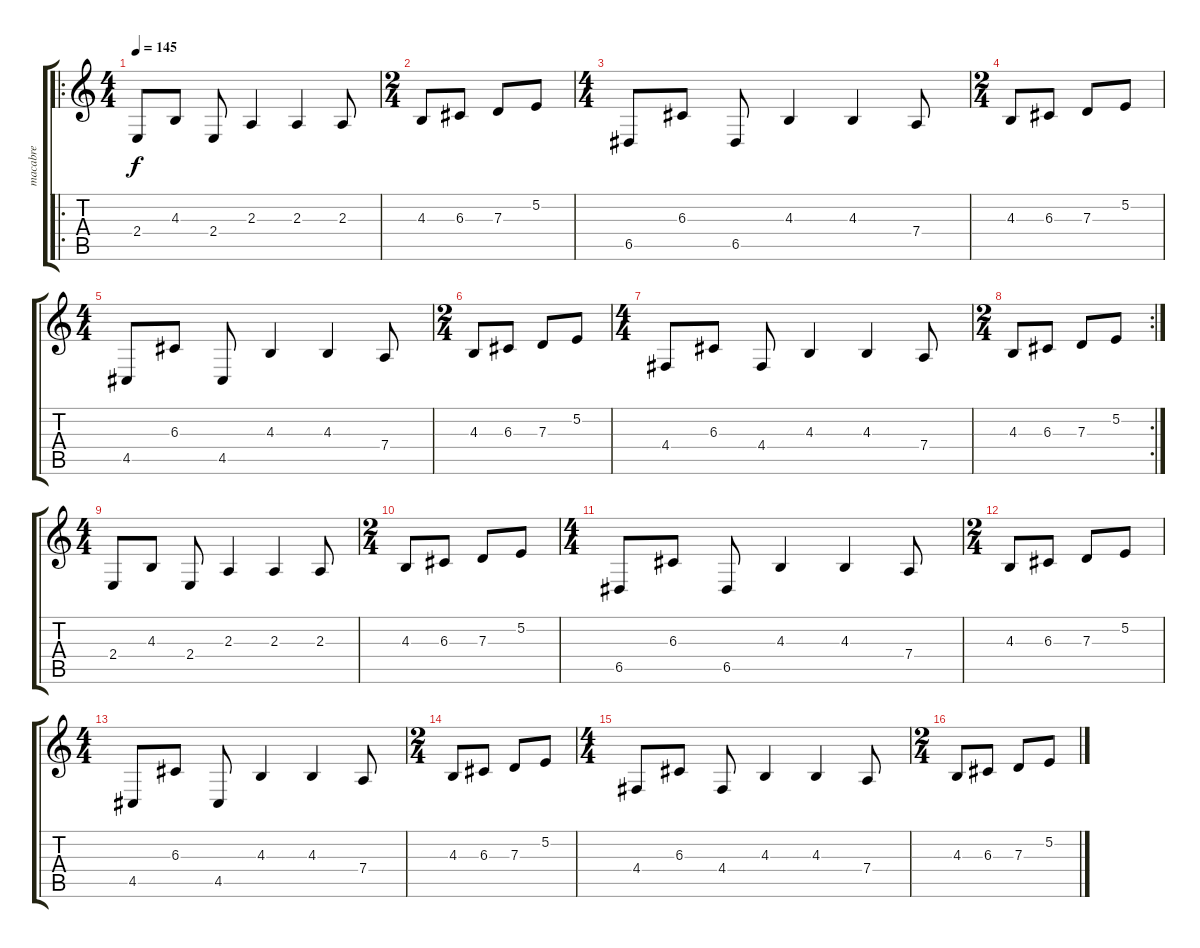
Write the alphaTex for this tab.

\track ("macabre" "macabre") {instrument lead2sawtooth}
\staff {score tabs}
\tuning (E4 B3 G3 D3 A2 E2) {hide}
\ro
\ts (4 4)
\tempo 145
\clef g2
\ks c
2.4.8{dy f} 4.3.8 2.4.8 2.3.4 2.3.4 2.3.8 |
\ts (2 4)
4.3.8 6.3.8 7.3.8 5.2.8 |
\ts (4 4)
6.5.8 6.3.8 6.5.8 4.3.4 4.3.4 7.4.8 |
\ts (2 4)
4.3.8 6.3.8 7.3.8 5.2.8 |
\ts (4 4)
4.5.8 6.3.8 4.5.8 4.3.4 4.3.4 7.4.8 |
\ts (2 4)
4.3.8 6.3.8 7.3.8 5.2.8 |
\ts (4 4)
4.4.8 6.3.8 4.4.8 4.3.4 4.3.4 7.4.8 |
\rc 2
\ts (2 4)
4.3.8 6.3.8 7.3.8 5.2.8 |
\ts (4 4)
2.4.8 4.3.8 2.4.8 2.3.4 2.3.4 2.3.8 |
\ts (2 4)
4.3.8 6.3.8 7.3.8 5.2.8 |
\ts (4 4)
6.5.8 6.3.8 6.5.8 4.3.4 4.3.4 7.4.8 |
\ts (2 4)
4.3.8 6.3.8 7.3.8 5.2.8 |
\ts (4 4)
4.5.8 6.3.8 4.5.8 4.3.4 4.3.4 7.4.8 |
\ts (2 4)
4.3.8 6.3.8 7.3.8 5.2.8 |
\ts (4 4)
4.4.8 6.3.8 4.4.8 4.3.4 4.3.4 7.4.8 |
\ts (2 4)
4.3.8 6.3.8 7.3.8 5.2.8
